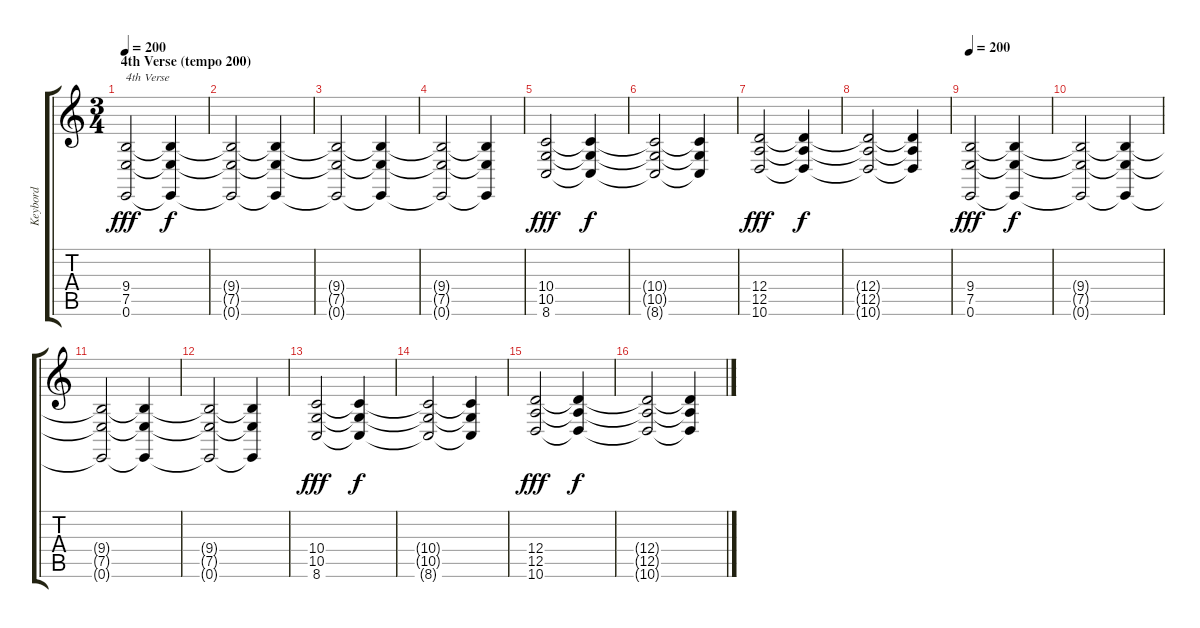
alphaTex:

\track ("Keybord" "Keybord") {instrument cello}
\staff {score tabs}
\tuning (E4 B3 G3 D3 A2 E2) {hide}
\ts (3 4)
\section ("" "4th Verse (tempo 200)")
\tempo 200
\clef g2
\ks c
(9.4 7.5 0.6).2{txt "4th Verse" dy fff volume 11 instrument synthstrings2} (9.4{t} 7.5{t} 0.6{t}).4{dy f} |
(9.4{t} 7.5{t} 0.6{t}).2 (9.4{t} 7.5{t} 0.6{t}).4 |
(9.4{t} 7.5{t} 0.6{t}).2 (9.4{t} 7.5{t} 0.6{t}).4 |
(9.4{t} 7.5{t} 0.6{t}).2 (9.4{t} 7.5{t} 0.6{t}).4 |
(10.4 10.5 8.6).2{dy fff} (10.4{t} 10.5{t} 8.6{t}).4{dy f} |
(10.4{t} 10.5{t} 8.6{t}).2 (10.4{t} 10.5{t} 8.6{t}).4 |
(12.4 12.5 10.6).2{dy fff} (12.4{t} 12.5{t} 10.6{t}).4{dy f} |
(12.4{t} 12.5{t} 10.6{t}).2 (12.4{t} 12.5{t} 10.6{t}).4 |
\tempo 200
(9.4 7.5 0.6).2{dy fff} (9.4{t} 7.5{t} 0.6{t}).4{dy f} |
(9.4{t} 7.5{t} 0.6{t}).2 (9.4{t} 7.5{t} 0.6{t}).4 |
(9.4{t} 7.5{t} 0.6{t}).2 (9.4{t} 7.5{t} 0.6{t}).4 |
(9.4{t} 7.5{t} 0.6{t}).2 (9.4{t} 7.5{t} 0.6{t}).4 |
(10.4 10.5 8.6).2{dy fff} (10.4{t} 10.5{t} 8.6{t}).4{dy f} |
(10.4{t} 10.5{t} 8.6{t}).2 (10.4{t} 10.5{t} 8.6{t}).4 |
(12.4 12.5 10.6).2{dy fff} (12.4{t} 12.5{t} 10.6{t}).4{dy f} |
(12.4{t} 12.5{t} 10.6{t}).2 (12.4{t} 12.5{t} 10.6{t}).4
